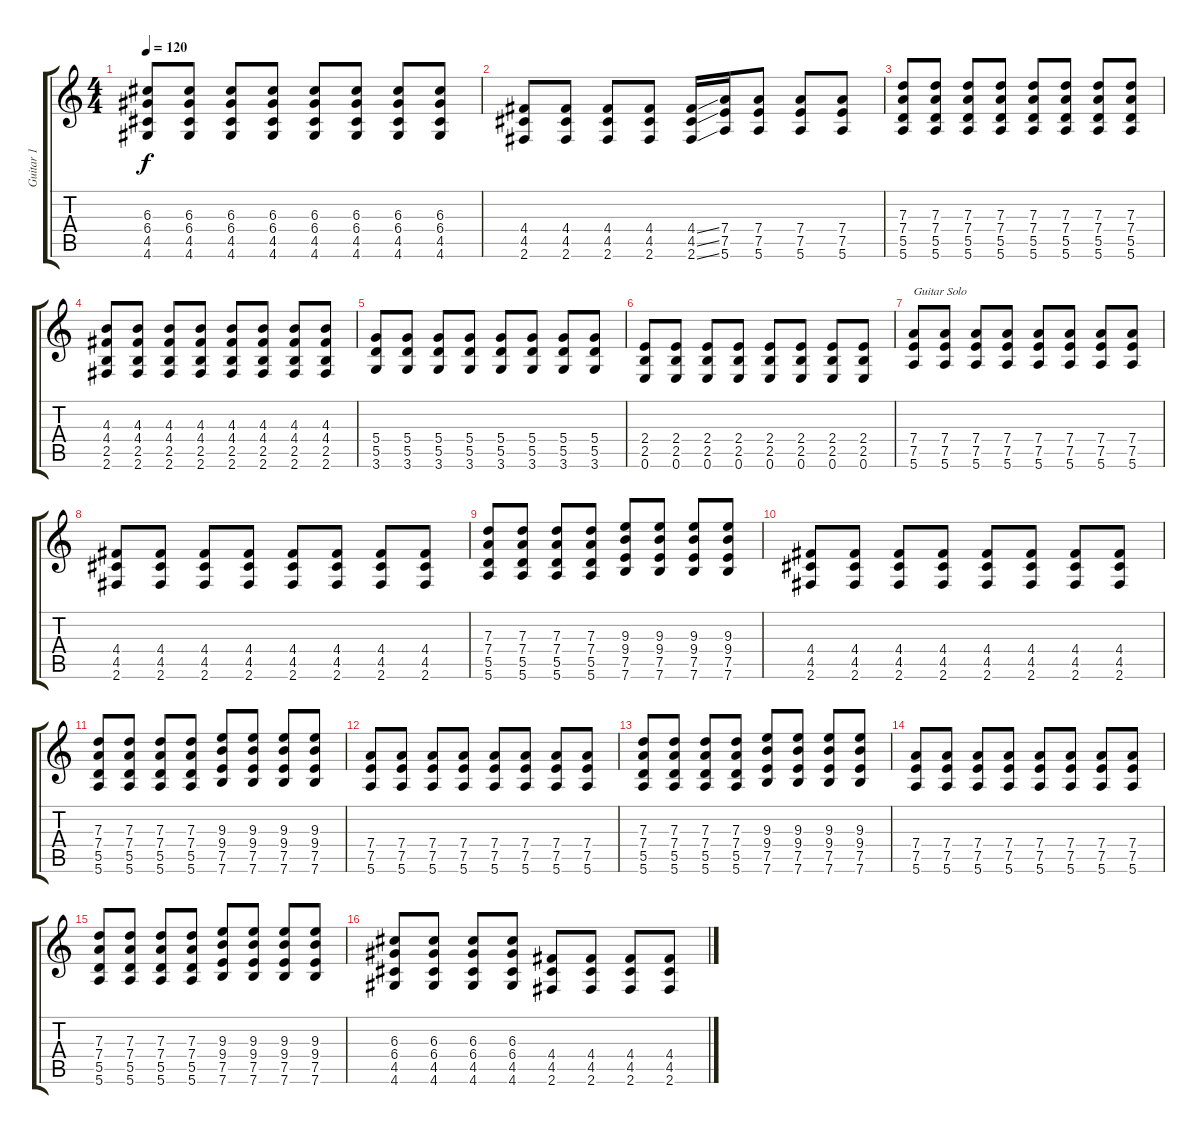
\track ("Guitar 1" "Guitar 1") {instrument distortionguitar}
\staff {score tabs}
\tuning (E4 B3 G3 D3 A2 E2) {hide}
\ts (4 4)
\tempo 120
\clef g2
\ks c
(6.3 6.4 4.5 4.6).8{dy f} (6.3 6.4 4.5 4.6).8 (6.3 6.4 4.5 4.6).8 (6.3 6.4 4.5 4.6).8 (6.3 6.4 4.5 4.6).8 (6.3 6.4 4.5 4.6).8 (6.3 6.4 4.5 4.6).8 (6.3 6.4 4.5 4.6).8 |
(4.4 4.5 2.6).8 (4.4 4.5 2.6).8 (4.4 4.5 2.6).8 (4.4 4.5 2.6).8 (4.4{ss} 4.5{ss} 2.6{ss}).16 (7.4 7.5 5.6).16 (7.4 7.5 5.6).8 (7.4 7.5 5.6).8 (7.4 7.5 5.6).8 |
(7.3 7.4 5.5 5.6).8 (7.3 7.4 5.5 5.6).8 (7.3 7.4 5.5 5.6).8 (7.3 7.4 5.5 5.6).8 (7.3 7.4 5.5 5.6).8 (7.3 7.4 5.5 5.6).8 (7.3 7.4 5.5 5.6).8 (7.3 7.4 5.5 5.6).8 |
(4.3 4.4 2.5 2.6).8 (4.3 4.4 2.5 2.6).8 (4.3 4.4 2.5 2.6).8 (4.3 4.4 2.5 2.6).8 (4.3 4.4 2.5 2.6).8 (4.3 4.4 2.5 2.6).8 (4.3 4.4 2.5 2.6).8 (4.3 4.4 2.5 2.6).8 |
(5.4 5.5 3.6).8 (5.4 5.5 3.6).8 (5.4 5.5 3.6).8 (5.4 5.5 3.6).8 (5.4 5.5 3.6).8 (5.4 5.5 3.6).8 (5.4 5.5 3.6).8 (5.4 5.5 3.6).8 |
(2.4 2.5 0.6).8 (2.4 2.5 0.6).8 (2.4 2.5 0.6).8 (2.4 2.5 0.6).8 (2.4 2.5 0.6).8 (2.4 2.5 0.6).8 (2.4 2.5 0.6).8 (2.4 2.5 0.6).8 |
(7.4 7.5 5.6).8{txt "Guitar Solo"} (7.4 7.5 5.6).8 (7.4 7.5 5.6).8 (7.4 7.5 5.6).8 (7.4 7.5 5.6).8 (7.4 7.5 5.6).8 (7.4 7.5 5.6).8 (7.4 7.5 5.6).8 |
(4.4 4.5 2.6).8 (4.4 4.5 2.6).8 (4.4 4.5 2.6).8 (4.4 4.5 2.6).8 (4.4 4.5 2.6).8 (4.4 4.5 2.6).8 (4.4 4.5 2.6).8 (4.4 4.5 2.6).8 |
(7.3 7.4 5.5 5.6).8 (7.3 7.4 5.5 5.6).8 (7.3 7.4 5.5 5.6).8 (7.3 7.4 5.5 5.6).8 (9.3 9.4 7.5 7.6).8 (9.3 9.4 7.5 7.6).8 (9.3 9.4 7.5 7.6).8 (9.3 9.4 7.5 7.6).8 |
(4.4 4.5 2.6).8 (4.4 4.5 2.6).8 (4.4 4.5 2.6).8 (4.4 4.5 2.6).8 (4.4 4.5 2.6).8 (4.4 4.5 2.6).8 (4.4 4.5 2.6).8 (4.4 4.5 2.6).8 |
(7.3 7.4 5.5 5.6).8 (7.3 7.4 5.5 5.6).8 (7.3 7.4 5.5 5.6).8 (7.3 7.4 5.5 5.6).8 (9.3 9.4 7.5 7.6).8 (9.3 9.4 7.5 7.6).8 (9.3 9.4 7.5 7.6).8 (9.3 9.4 7.5 7.6).8 |
(7.4 7.5 5.6).8 (7.4 7.5 5.6).8 (7.4 7.5 5.6).8 (7.4 7.5 5.6).8 (7.4 7.5 5.6).8 (7.4 7.5 5.6).8 (7.4 7.5 5.6).8 (7.4 7.5 5.6).8 |
(7.3 7.4 5.5 5.6).8 (7.3 7.4 5.5 5.6).8 (7.3 7.4 5.5 5.6).8 (7.3 7.4 5.5 5.6).8 (9.3 9.4 7.5 7.6).8 (9.3 9.4 7.5 7.6).8 (9.3 9.4 7.5 7.6).8 (9.3 9.4 7.5 7.6).8 |
(7.4 7.5 5.6).8 (7.4 7.5 5.6).8 (7.4 7.5 5.6).8 (7.4 7.5 5.6).8 (7.4 7.5 5.6).8 (7.4 7.5 5.6).8 (7.4 7.5 5.6).8 (7.4 7.5 5.6).8 |
(7.3 7.4 5.5 5.6).8 (7.3 7.4 5.5 5.6).8 (7.3 7.4 5.5 5.6).8 (7.3 7.4 5.5 5.6).8 (9.3 9.4 7.5 7.6).8 (9.3 9.4 7.5 7.6).8 (9.3 9.4 7.5 7.6).8 (9.3 9.4 7.5 7.6).8 |
(6.3 6.4 4.5 4.6).8 (6.3 6.4 4.5 4.6).8 (6.3 6.4 4.5 4.6).8 (6.3 6.4 4.5 4.6).8 (4.4 4.5 2.6).8 (4.4 4.5 2.6).8 (4.4 4.5 2.6).8 (4.4 4.5 2.6).8
